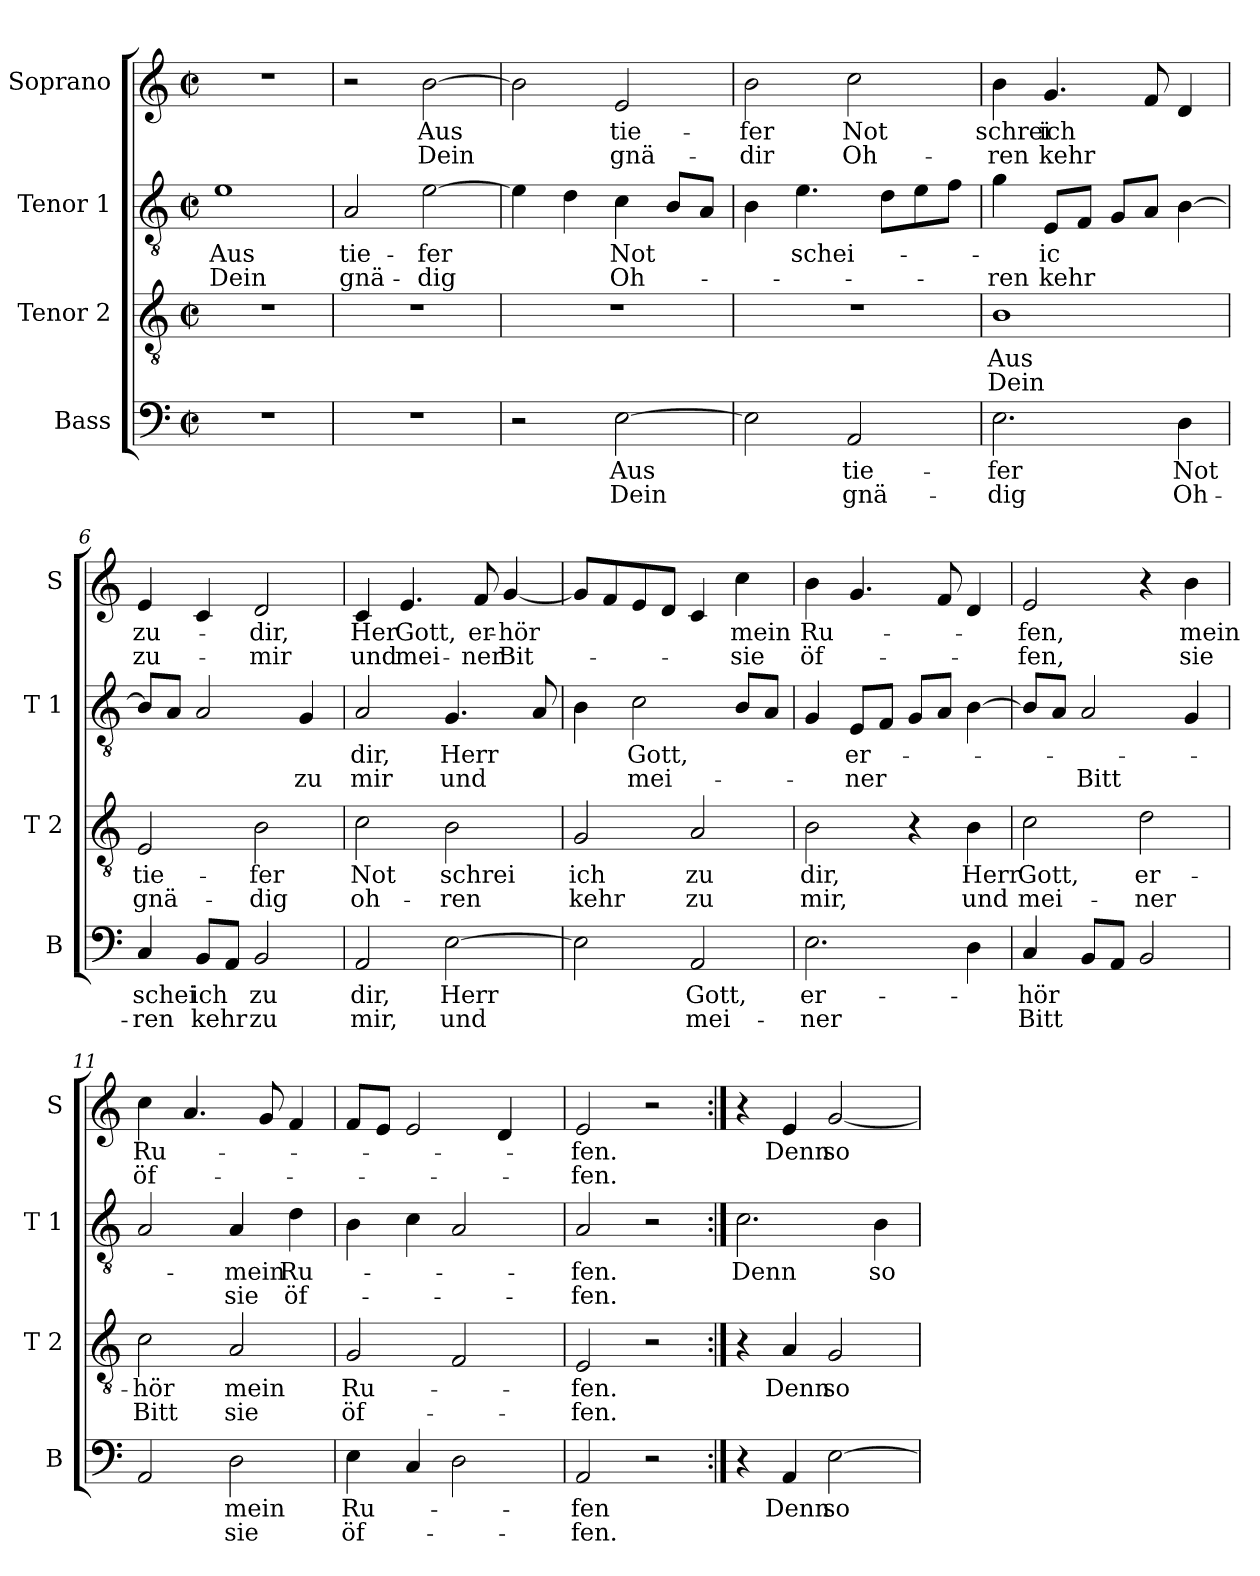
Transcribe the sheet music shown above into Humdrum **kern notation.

**kern	**text	**text	**kern	**text	**text	**kern	**text	**text	**kern	**text	**text
*part4	*part4	*part4	*part3	*part3	*part3	*part2	*part2	*part2	*part1	*part1	*part1
*staff4	*staff4	*staff4	*staff3	*staff3	*staff3	*staff2	*staff2	*staff2	*staff1	*staff1	*staff1
*I"Bass	*	*	*I"Tenor 2	*	*	*I"Tenor 1	*	*	*I"Soprano	*	*
*I'B	*	*	*I'T 2	*	*	*I'T 1	*	*	*I'S	*	*
*clefF4	*	*	*clefGv2	*	*	*clefGv2	*	*	*clefG2	*	*
*k[]	*	*	*k[]	*	*	*k[]	*	*	*k[]	*	*
*C:	*	*	*C:	*	*	*C:	*	*	*C:	*	*
*M2/2	*	*	*M2/2	*	*	*M2/2	*	*	*M2/2	*	*
*met(c|)	*	*	*met(c|)	*	*	*met(c|)	*	*	*met(c|)	*	*
=1	=1	=1	=1	=1	=1	=1	=1	=1	=1	=1	=1
!	!	!	!	!	!	!	!LO:LY:b	!LO:LY:b	!	!	!
1r	.	.	1r	.	.	1e	Aus	Dein	1r	.	.
=2	=2	=2	=2	=2	=2	=2	=2	=2	=2	=2	=2
!	!	!	!	!	!	!	!LO:LY:b	!LO:LY:b	!	!	!
1r	.	.	1r	.	.	2A/	tie-	gnä-	2r	.	.
!	!	!	!	!	!	!	!LO:LY:b	!LO:LY:b	!	!LO:LY:b	!LO:LY:b
.	.	.	.	.	.	[2e\	-fer	-dig	[2b\	Aus	Dein
=3	=3	=3	=3	=3	=3	=3	=3	=3	=3	=3	=3
2r	.	.	1r	.	.	4e\]	.	.	2b\]	.	.
.	.	.	.	.	.	4d\	.	.	.	.	.
!	!LO:LY:b	!LO:LY:b	!	!	!	!	!LO:LY:b	!LO:LY:b	!	!LO:LY:b	!LO:LY:b
[2E\	Aus	Dein	.	.	.	4c\	Not	Oh-	2e/	tie-	gnä-
.	.	.	.	.	.	8B/L	.	.	.	.	.
.	.	.	.	.	.	8A/J	.	.	.	.	.
=4	=4	=4	=4	=4	=4	=4	=4	=4	=4	=4	=4
!	!	!	!	!	!	!	!	!	!	!LO:LY:b	!LO:LY:b
2E\]	.	.	1r	.	.	4B\	.	.	2b\	-fer	-dir
!	!	!	!	!	!	!	!LO:LY:b	!	!	!	!
.	.	.	.	.	.	4.e\	schei-	.	.	.	.
!	!LO:LY:b	!LO:LY:b	!	!	!	!	!	!	!	!LO:LY:b	!LO:LY:b
2AA/	tie-	gnä-	.	.	.	.	.	.	2cc\	Not	Oh-
.	.	.	.	.	.	8d\L	.	.	.	.	.
.	.	.	.	.	.	8e\	.	.	.	.	.
.	.	.	.	.	.	8f\J	.	.	.	.	.
=5	=5	=5	=5	=5	=5	=5	=5	=5	=5	=5	=5
!	!LO:LY:b	!LO:LY:b	!	!LO:LY:b	!LO:LY:b	!	!	!LO:LY:b	!	!LO:LY:b	!LO:LY:b
2.E\	-fer	-dig	1B	Aus	Dein	4g\	.	-ren	4b\	schrei	-ren
!	!	!	!	!	!	!	!LO:LY:b	!LO:LY:b	!	!LO:LY:b	!LO:LY:b
.	.	.	.	.	.	8E/L	-ic	kehr	4.g/	ich	kehr
.	.	.	.	.	.	8F/J	.	.	.	.	.
.	.	.	.	.	.	8G/L	.	.	.	.	.
.	.	.	.	.	.	8A/J	.	.	8f/	.	.
!	!LO:LY:b	!LO:LY:b	!	!	!	!	!	!	!	!	!
4D\	Not	Oh-	.	.	.	[4B\	.	.	4d/	.	.
=6	=6	=6	=6	=6	=6	=6	=6	=6	=6	=6	=6
!	!LO:LY:b	!LO:LY:b	!	!LO:LY:b	!LO:LY:b	!	!	!	!	!LO:LY:b	!LO:LY:b
4C/	schei	-ren	2E/	tie-	gnä-	8B/L]	.	.	4e/	zu-	zu-
.	.	.	.	.	.	8A/J	.	.	.	.	.
!	!LO:LY:b	!LO:LY:b	!	!	!	!	!	!	!	!	!
8BB/L	ich	kehr	.	.	.	2A/	.	.	4c/	.	.
8AA/J	.	.	.	.	.	.	.	.	.	.	.
!	!LO:LY:b	!LO:LY:b	!	!LO:LY:b	!LO:LY:b	!	!	!	!	!LO:LY:b	!LO:LY:b
2BB/	zu	zu	2B\	-fer	-dig	.	.	.	2d/	-dir,	-mir
!	!	!	!	!	!	!	!	!LO:LY:b	!	!	!
.	.	.	.	.	.	4G/	.	zu	.	.	.
!!LO:LB:g=z
=7	=7	=7	=7	=7	=7	=7	=7	=7	=7	=7	=7
!	!LO:LY:b	!LO:LY:b	!	!LO:LY:b	!LO:LY:b	!	!LO:LY:b	!LO:LY:b	!	!LO:LY:b	!LO:LY:b
2AA/	dir,	mir,	2c\	Not	oh-	2A/	dir,	mir	4c/	Her	und
!	!	!	!	!	!	!	!	!	!	!LO:LY:b	!LO:LY:b
.	.	.	.	.	.	.	.	.	4.e/	Gott,	mei-
!	!LO:LY:b	!LO:LY:b	!	!LO:LY:b	!LO:LY:b	!	!LO:LY:b	!LO:LY:b	!	!	!
[2E\	Herr	und	2B\	schrei	-ren	4.G/	Herr	und	.	.	.
!	!	!	!	!	!	!	!	!	!	!LO:LY:b	!LO:LY:b
.	.	.	.	.	.	.	.	.	8f/	er-	-ner
!	!	!	!	!	!	!	!	!	!	!LO:LY:b	!LO:LY:b
.	.	.	.	.	.	.	.	.	[4g/	-hör	Bit-
.	.	.	.	.	.	8A/	.	.	.	.	.
=8	=8	=8	=8	=8	=8	=8	=8	=8	=8	=8	=8
!	!	!	!	!LO:LY:b	!LO:LY:b	!	!	!	!	!	!
2E\]	.	.	2G/	ich	kehr	4B\	.	.	8g/L]	.	.
.	.	.	.	.	.	.	.	.	8f/	.	.
!	!	!	!	!	!	!	!LO:LY:b	!LO:LY:b	!	!	!
.	.	.	.	.	.	2c\	Gott,	mei-	8e/	.	.
.	.	.	.	.	.	.	.	.	8d/J	.	.
!	!LO:LY:b	!LO:LY:b	!	!LO:LY:b	!LO:LY:b	!	!	!	!	!	!
2AA/	Gott,	mei-	2A/	zu	zu	.	.	.	4c/	.	.
!	!	!	!	!	!	!	!	!	!	!LO:LY:b	!LO:LY:b
.	.	.	.	.	.	8B/L	.	.	4cc\	mein	-sie
.	.	.	.	.	.	8A/J	.	.	.	.	.
=9	=9	=9	=9	=9	=9	=9	=9	=9	=9	=9	=9
!	!LO:LY:b	!LO:LY:b	!	!LO:LY:b	!LO:LY:b	!	!	!	!	!LO:LY:b	!LO:LY:b
2.E\	er-	-ner	2B\	dir,	mir,	4G/	.	.	4b\	Ru-	öf-
!	!	!	!	!	!	!	!LO:LY:b	!LO:LY:b	!	!	!
.	.	.	.	.	.	8E/L	er-	-ner	4.g/	.	.
.	.	.	.	.	.	8F/J	.	.	.	.	.
.	.	.	4r	.	.	8G/L	.	.	.	.	.
.	.	.	.	.	.	8A/J	.	.	8f/	.	.
!	!	!	!	!LO:LY:b	!LO:LY:b	!	!	!	!	!	!
4D\	.	.	4B\	Herr	und	[4B\	.	.	4d/	.	.
=10	=10	=10	=10	=10	=10	=10	=10	=10	=10	=10	=10
!	!LO:LY:b	!LO:LY:b	!	!LO:LY:b	!LO:LY:b	!	!	!	!	!LO:LY:b	!LO:LY:b
4C/	-hör	Bitt	2c\	Gott,	mei-	8B/L]	.	.	2e/	-fen,	-fen,
.	.	.	.	.	.	8A/J	.	.	.	.	.
!	!	!	!	!	!	!	!	!LO:LY:b	!	!	!
8BB/L	.	.	.	.	.	2A/	.	Bitt	.	.	.
8AA/J	.	.	.	.	.	.	.	.	.	.	.
!	!	!	!	!LO:LY:b	!LO:LY:b	!	!	!	!	!	!
2BB/	.	.	2d\	er-	-ner	.	.	.	4r	.	.
!	!	!	!	!	!	!	!	!	!	!LO:LY:b	!LO:LY:b
.	.	.	.	.	.	4G/	.	.	4b\	mein	sie
=11	=11	=11	=11	=11	=11	=11	=11	=11	=11	=11	=11
!	!	!	!	!LO:LY:b	!LO:LY:b	!	!	!	!	!LO:LY:b	!LO:LY:b
2AA/	.	.	2c\	-hör	Bitt	2A/	.	.	4cc\	Ru-	öf-
.	.	.	.	.	.	.	.	.	4.a/	.	.
!	!LO:LY:b	!LO:LY:b	!	!LO:LY:b	!LO:LY:b	!	!LO:LY:b	!LO:LY:b	!	!	!
2D\	mein	sie	2A/	mein	sie	4A/	mein	sie	.	.	.
.	.	.	.	.	.	.	.	.	8g/	.	.
!	!	!	!	!	!	!	!LO:LY:b	!LO:LY:b	!	!	!
.	.	.	.	.	.	4d\	Ru-	öf-	4f/	.	.
=12	=12	=12	=12	=12	=12	=12	=12	=12	=12	=12	=12
!	!LO:LY:b	!LO:LY:b	!	!LO:LY:b	!LO:LY:b	!	!	!	!	!	!
4E\	Ru-	öf-	2G/	Ru-	öf-	4B\	.	.	8f/L	.	.
.	.	.	.	.	.	.	.	.	8e/J	.	.
4C/	.	.	.	.	.	4c\	.	.	2e/	.	.
2D\	.	.	2F/	.	.	2A/	.	.	.	.	.
.	.	.	.	.	.	.	.	.	4d/	.	.
=13	=13	=13	=13	=13	=13	=13	=13	=13	=13	=13	=13
!	!LO:LY:b	!LO:LY:b	!	!LO:LY:b	!LO:LY:b	!	!LO:LY:b	!LO:LY:b	!	!LO:LY:b	!LO:LY:b
2AA/	-fen	-fen.	2E/	-fen.	-fen.	2A/	-fen.	-fen.	2e/	-fen.	-fen.
2r	.	.	2r	.	.	2r	.	.	2r	.	.
!!LO:PB:g=z
=14:|!	=14:|!	=14:|!	=14:|!	=14:|!	=14:|!	=14:|!	=14:|!	=14:|!	=14:|!	=14:|!	=14:|!
!	!	!	!	!	!	!	!LO:LY:b	!	!	!	!
4r	.	.	4r	.	.	2.c\	Denn	.	4r	.	.
!	!LO:LY:b	!	!	!LO:LY:b	!	!	!	!	!	!LO:LY:b	!
4AA/	Denn	.	4A/	Denn	.	.	.	.	4e/	Denn	.
!	!LO:LY:b	!	!	!LO:LY:b	!	!	!	!	!	!LO:LY:b	!
[2E\	so	.	2G/	so	.	.	.	.	[2g/	so	.
!	!	!	!	!	!	!	!LO:LY:b	!	!	!	!
.	.	.	.	.	.	4B\	so	.	.	.	.
=	=	=	=	=	=	=	=	=	=	=	=
*-	*-	*-	*-	*-	*-	*-	*-	*-	*-	*-	*-
